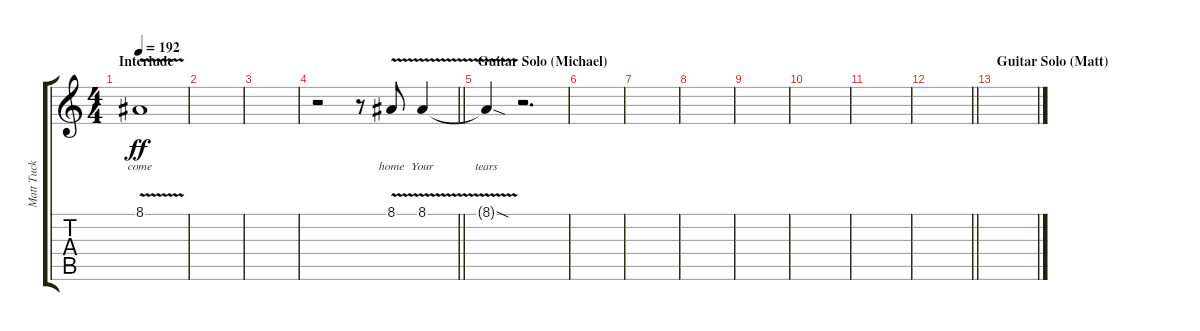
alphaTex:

\track ("Matt Tuck (Vocals)" "Matt Tuck ") {instrument tenorsax}
\staff {score tabs}
\tuning (D4 A3 F3 C3 G2 C2) {hide}
\ts (4 4)
\section ("" "Interlude")
\tempo 192
\clef g2
\ks c
8.1{v}.1{lyrics (0 "come") lyrics (1 "") lyrics (2 "") lyrics (3 "") lyrics (4 "") dy ff} |
|
|
\barLineRight lightlight
r.2 r.8 8.1{v}.8{lyrics (0 "home") lyrics (1 "") lyrics (2 "") lyrics (3 "") lyrics (4 "")} 8.1{v}.4{lyrics (0 "Your") lyrics (1 "") lyrics (2 "") lyrics (3 "") lyrics (4 "")} |
\section ("" "Guitar Solo (Michael)")
8.1{sod t}.4{lyrics (0 "tears") lyrics (1 "") lyrics (2 "") lyrics (3 "") lyrics (4 "")} r.2{d} |
|
|
|
|
|
|
\barLineRight lightlight
|
\section ("" "Guitar Solo (Matt)")
